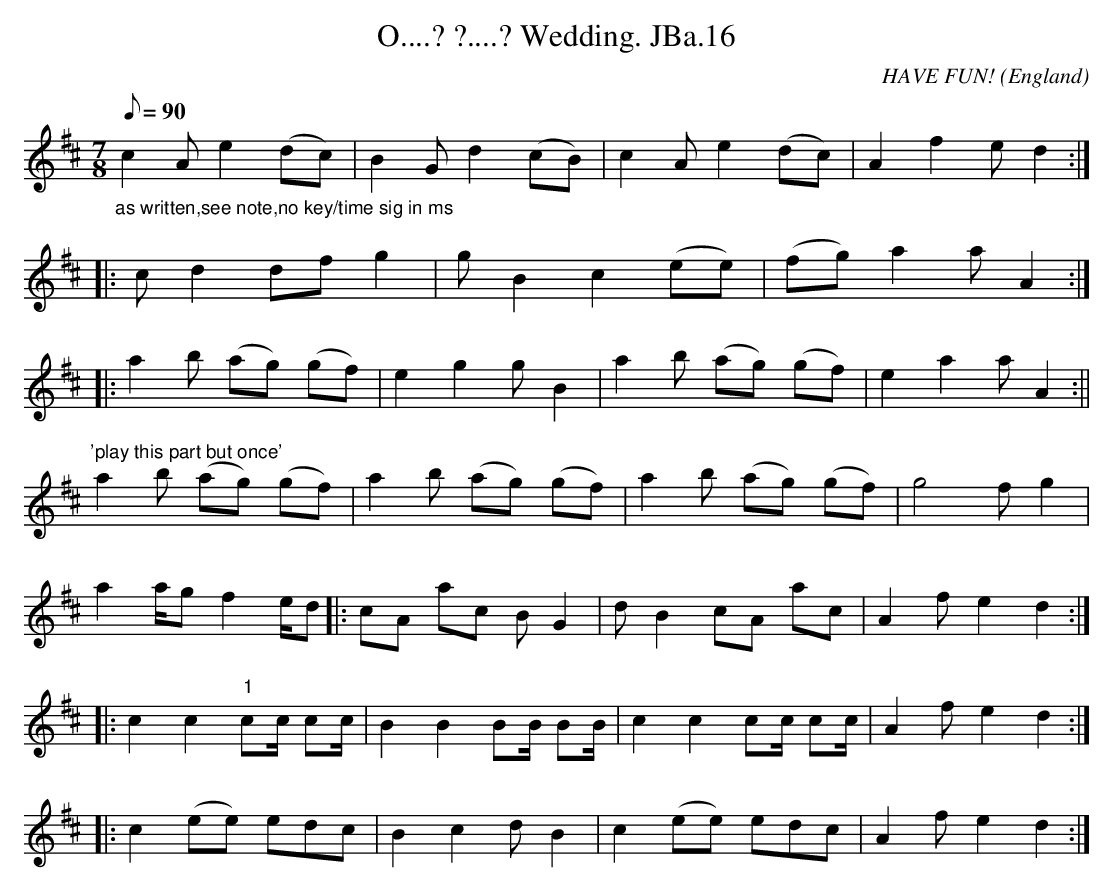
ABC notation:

X:1
T:O....? ?....? Wedding. JBa.16
C:HAVE FUN!
L:1/4
M:7/8
O:England
Q:1/8=90
K:D major
"_as written,see note,no key/time sig in ms"
cA/e(d/c/) | B G/ d (c/B/) | cA/e (d/c/) | A f e/ d :|!
|:c/d d/f/ g | g/Bc (e/e/) | (f/g/) aa/A :|!
|: a b/ (a/g/) (g/f/) | e g g/ B | ab/ (a/g/) (g/f/) | e a a/ A :||!
"^'play this part but once'"ab/ (a/g/) (g/f/) |\
ab/ (a/g/) (g/f/) | ab/ (a/g/) (g/f/) | g2 f/ g |!
aa/4g/ f e/4d/ ||:\
c/A/ a/c/ B/G | d/B c/A/ a/c/ | Af/ed :|!
|: cc"1"c/c/4 c/c/4|B B B/B/4 B/B/4|cc c/c/4 c/c/4|Af/ed :|!
|: c (e/e/) e/d/c/ |Bcd/B | c (e/e/) e/d/c/ | Af/ed :|
